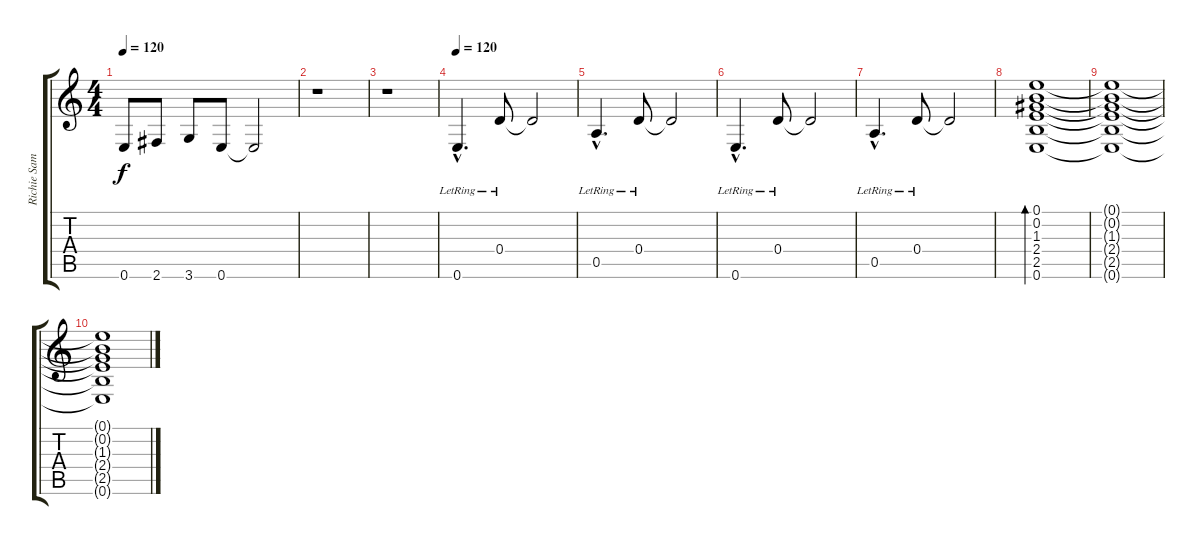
\track ("Richie Sambora Rythm" "Richie Sam") {instrument acousticguitarsteel}
\staff {score tabs}
\tuning (E4 B3 G3 D3 A2 E2) {hide}
\ts (4 4)
\tempo 120
\clef g2
\ks c
0.6.8{dy f} 2.6.8 3.6.8 0.6.8 0.6{t}.2 |
r.1 |
r.1 |
\tempo 120
0.6{hac lr}.4{d instrument electricguitarclean} 0.4{lr}.8 0.4{t}.2 |
0.5{hac lr}.4{d} 0.4{lr}.8 0.4{t}.2 |
0.6{hac lr}.4{d} 0.4{lr}.8 0.4{t}.2 |
0.5{hac lr}.4{d} 0.4{lr}.8 0.4{t}.2 |
(0.1 0.2 1.3 2.4 2.5 0.6).1{bd 60} |
(0.1{t} 0.2{t} 1.3{t} 2.4{t} 2.5{t} 0.6{t}).1 |
(0.1{t} 0.2{t} 1.3{t} 2.4{t} 2.5{t} 0.6{t}).1
